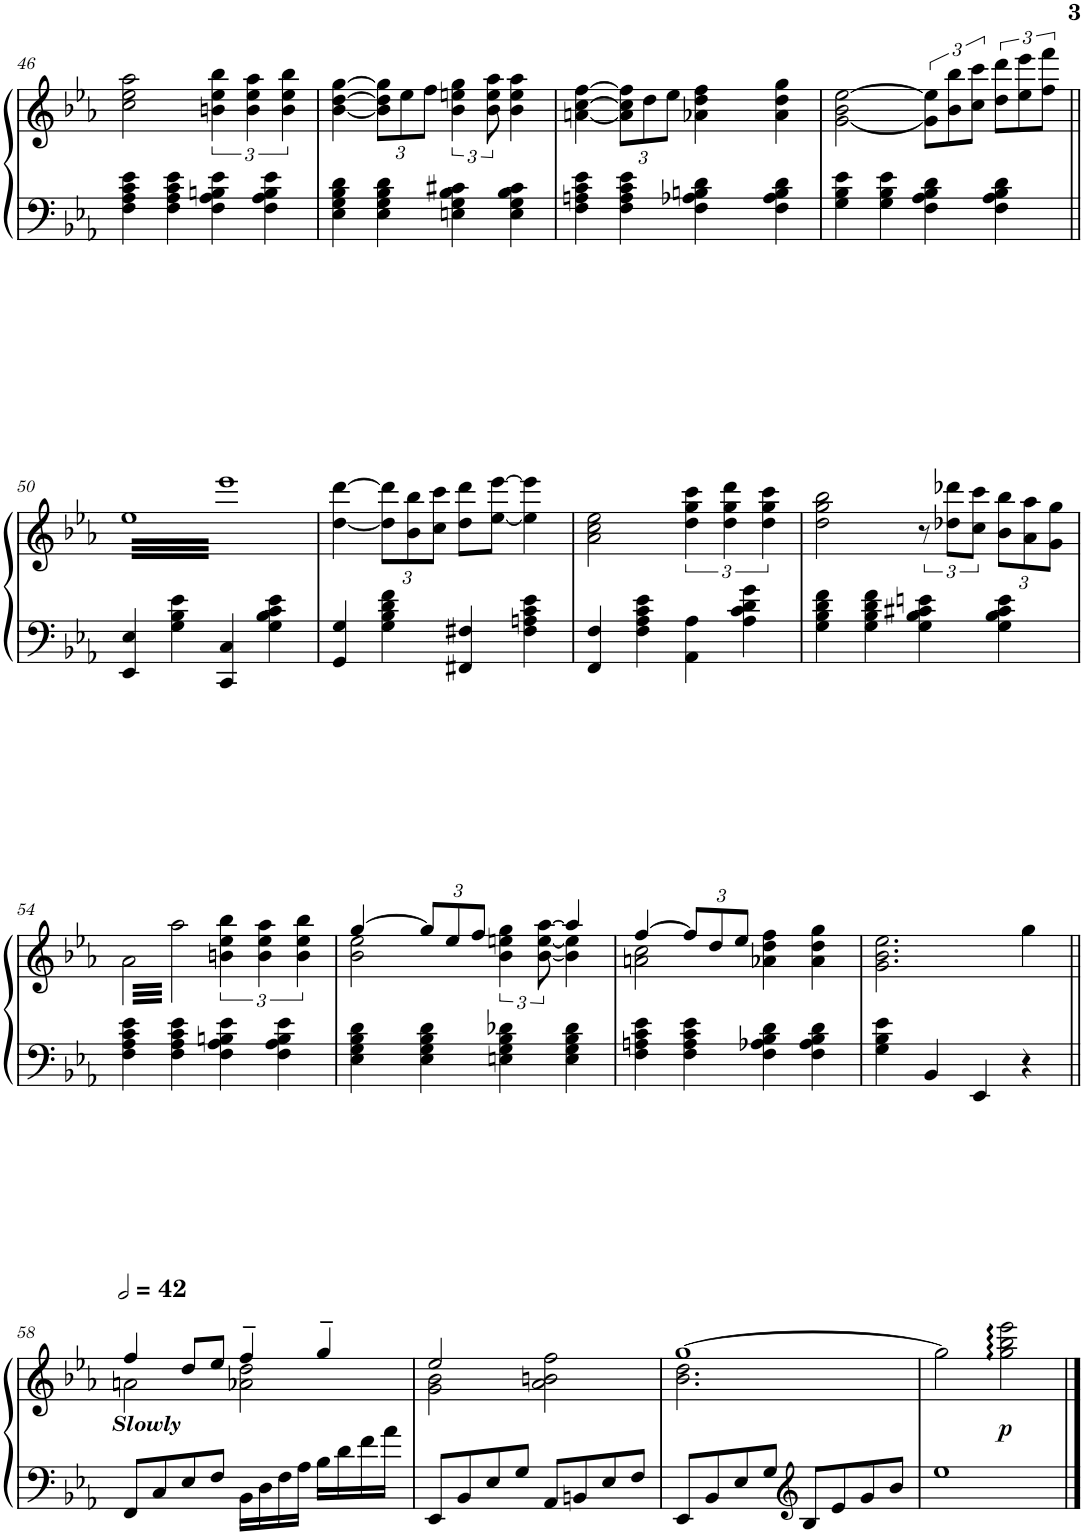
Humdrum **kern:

**kern	**kern	**dynam
*part1	*part1	*part1
*staff2	*staff1	*staff1/2
*I"Piano	*	*
*I'Pno.	*	*
!!LO:PB:g=z
*clefF4	*clefG2	*
*k[b-e-a-]	*k[b-e-a-]	*
*M2/2	*M2/2	*
*met(c|)	*met(c|)	*
=46	=46	=46
4F\ 4A-\ 4c\ 4e-\	2cc\ 2ee-\ 2aa-\	.
4F\ 4A-\ 4c\ 4e-\	.	.
4F\ 4A-\ 4Bn\ 4e-\	6bn\ 6ee-\ 6bb-\	.
.	6b\ 6ee-\ 6aa-\	.
4F\ 4A-\ 4B\ 4e-\	.	.
.	6b\ 6ee-\ 6bb-\	.
=47	=47	=47
4E-\ 4G\ 4B-\ 4d\	[4b-\ [4dd\ [4gg\	.
*	*Xbrackettup	*
4E-\ 4G\ 4B-\ 4d\	12b-\] 12dd\] 12gg\]L	.
.	12ee-\	.
.	12ff\J	.
*	*brackettup	*
4En\ 4G\ 4B-\ 4c#X\	6b-\ 6een\ 6gg\	.
.	12b-\ 12ee\ 12aa-\	.
4E\ 4G\ 4B-\ 4c#\	4b-\ 4ee\ 4aa-\	.
=48	=48	=48
4F\ 4An\ 4c\ 4e-\	[4an\ [4cc\ [4ff\	.
*	*Xbrackettup	*
4F\ 4A\ 4c\ 4e-\	12a\] 12cc\] 12ff\]L	.
.	12dd\	.
.	12ee-\J	.
4F\ 4A-X\ 4Bn\ 4d\	4a-X\ 4dd\ 4ff\	.
4F\ 4A-\ 4B\ 4d\	4a-\ 4dd\ 4gg\	.
=49	=49	=49
4G\ 4B-\ 4e-\	[2g\ 2b-\ [2ee-\	.
4G\ 4B-\ 4e-\	.	.
*	*brackettup	*
4F\ 4A-\ 4B-\ 4d\	12g\] 12ee-\]L	.
.	12b-\ 12bb-\	.
.	12cc\ 12ccc\J	.
4F\ 4A-\ 4B-\ 4d\	12dd\ 12ddd\L	.
.	12ee-\ 12eee-\	.
.	12ff\ 12fff\J	.
!!LO:LB:g=z
=50||	=50||	=50||
*	*tremolo	*
4EE-/ 4E-/	64ee-LLLL	.
.	64eee-	.
.	64ee-	.
.	64eee-	.
.	64ee-	.
.	64eee-	.
.	64ee-	.
.	64eee-	.
.	64ee-	.
.	64eee-	.
.	64ee-	.
.	64eee-	.
.	64ee-	.
.	64eee-	.
.	64ee-	.
.	64eee-	.
4G\ 4B-\ 4e-\	64ee-	.
.	64eee-	.
.	64ee-	.
.	64eee-	.
.	64ee-	.
.	64eee-	.
.	64ee-	.
.	64eee-	.
.	64ee-	.
.	64eee-	.
.	64ee-	.
.	64eee-	.
.	64ee-	.
.	64eee-	.
.	64ee-	.
.	64eee-	.
4CC/ 4C/	64ee-	.
.	64eee-	.
.	64ee-	.
.	64eee-	.
.	64ee-	.
.	64eee-	.
.	64ee-	.
.	64eee-	.
.	64ee-	.
.	64eee-	.
.	64ee-	.
.	64eee-	.
.	64ee-	.
.	64eee-	.
.	64ee-	.
.	64eee-	.
4G\ 4B-\ 4c\ 4e-\	64ee-	.
.	64eee-	.
.	64ee-	.
.	64eee-	.
.	64ee-	.
.	64eee-	.
.	64ee-	.
.	64eee-	.
.	64ee-	.
.	64eee-	.
.	64ee-	.
.	64eee-	.
.	64ee-	.
.	64eee-	.
.	64ee-	.
.	64eee-JJJJ	.
*	*Xtremolo	*
=51	=51	=51
4GG/ 4G/	[<4dd\ [4ddd\	.
.	.	.
.	.	.
.	.	.
.	.	.
.	.	.
.	.	.
.	.	.
.	.	.
.	.	.
.	.	.
.	.	.
.	.	.
.	.	.
.	.	.
.	.	.
*	*Xbrackettup	*
4G\ 4B-\ 4d\ 4f\	12dd\] 12ddd\]L	.
.	.	.
.	.	.
.	.	.
.	.	.
.	.	.
.	12b-\ 12bb-\	.
.	.	.
.	.	.
.	.	.
.	.	.
.	.	.
.	12cc\ 12ccc\J	.
.	.	.
.	.	.
.	.	.
.	.	.
.	.	.
4FF#X/ 4F#X/	8dd\ 8ddd\L	.
.	[8ee-\ [8eee-\J	.
4F#\ 4An\ 4c\ 4e-\	4ee-\] 4eee-\]	.
=52	=52	=52
4FF/ 4F/	2a-\ 2cc\ 2ee-\	.
4F\ 4A-\ 4c\ 4e-\	.	.
*	*brackettup	*
4AA-\ 4A-\	6dd\ 6gg\ 6ccc\	.
.	6dd\ 6gg\ 6ddd\	.
4A-\ 4c\ 4d\ 4g\	.	.
.	6dd\ 6gg\ 6ccc\	.
=53	=53	=53
4G\ 4B-\ 4d\ 4f\	2dd\ 2gg\ 2bb-\	.
4G\ 4B-\ 4d\ 4f\	.	.
4G\ 4B-\ 4c#X\ 4en\	12r	.
.	12dd-X\ 12ddd-X\L	.
.	12cc\ 12ccc\J	.
*	*Xbrackettup	*
4G\ 4B-\ 4c#\ 4e\	12b-\ 12bb-\L	.
.	12a-\ 12aa-\	.
.	12g\ 12gg\J	.
!!LO:LB:g=z
=54	=54	=54
*	*tremolo	*
4F\ 4A-\ 4c\ 4e-\	64a-\LLLL	.
.	64aa-\	.
.	64a-\	.
.	64aa-\	.
.	64a-\	.
.	64aa-\	.
.	64a-\	.
.	64aa-\	.
.	64a-\	.
.	64aa-\	.
.	64a-\	.
.	64aa-\	.
.	64a-\	.
.	64aa-\	.
.	64a-\	.
.	64aa-\	.
4F\ 4A-\ 4c\ 4e-\	64a-\	.
.	64aa-\	.
.	64a-\	.
.	64aa-\	.
.	64a-\	.
.	64aa-\	.
.	64a-\	.
.	64aa-\	.
.	64a-\	.
.	64aa-\	.
.	64a-\	.
.	64aa-\	.
.	64a-\	.
.	64aa-\	.
.	64a-\	.
.	64aa-\JJJJ	.
*	*Xtremolo	*
*	*brackettup	*
4F\ 4A-\ 4Bn\ 4e-\	6bn\ 6ee-\ 6bb-\	.
.	.	.
.	.	.
.	.	.
.	.	.
.	.	.
.	.	.
.	.	.
.	.	.
.	.	.
.	.	.
.	6b\ 6ee-\ 6aa-\	.
.	.	.
.	.	.
.	.	.
.	.	.
.	.	.
4F\ 4A-\ 4B\ 4e-\	.	.
.	6b\ 6ee-\ 6bb-\	.
=55	=55	=55
*	*^	*
4E-\ 4G\ 4B-\ 4d\	[4gg/	2b-\ 2ee-\	.
*	*Xbrackettup	*	*
4E-\ 4G\ 4B-\ 4d\	12gg/L]	.	.
.	12ee-/	.	.
.	12ff/J	.	.
*	*brackettup	*	*
4En\ 4G\ 4B-\ 4d-X\	6b-\ 6een\ 6gg\	4ryy	.
.	[12b-\ [12ee\ [12aa-\	.	.
4E\ 4G\ 4B-\ 4d-\	4aa-/]	4b-\] 4ee\]	.
=56	=56	=56	=56
4F\ 4An\ 4c\ 4e-\	[4ff/	2an\ 2cc\	.
*	*Xbrackettup	*	*
4F\ 4A\ 4c\ 4e-\	12ff/L]	.	.
.	12dd/	.	.
.	12ee-/J	.	.
4F\ 4A-X\ 4B-\ 4d\	4a-X\ 4dd\ 4ff\	2ryy	.
4F\ 4A-\ 4B-\ 4d\	4a-\ 4dd\ 4gg\	.	.
*	*v	*v	*
=57	=57	=57
4G\ 4B-\ 4e-\	2.g\ 2.b-\ 2.ee-\	.
4BB-/	.	.
4EE-/	.	.
4r	4gg\	.
!!LO:LB:g=z
=58||	=58||	=58||
*	*MM84	*
*	*^	*
!	!LO:TX:b:Bi:t=Slowly	!	!
8FF/L	4ff/	2an\	.
8C/	.	.	.
8E-/	8dd/L	.	.
8F/J	8ee-/J	.	.
16BB-\LL	4ff~/	2a-X\ 2dd\	.
16D\	.	.	.
16F\	.	.	.
16A-\JJ	.	.	.
16B-\LL	4gg~/	.	.
16d\	.	.	.
16f\	.	.	.
16a-\JJ	.	.	.
=59	=59	=59	=59
8EE-/L	2ee-/	2g\ 2b-\	.
8BB-/	.	.	.
8E-/	.	.	.
8G/J	.	.	.
8AA-/L	2a-\ 2bn\ 2ff\	2ryy	.
8BBn/	.	.	.
8E-/	.	.	.
8F/J	.	.	.
=60	=60	=60	=60
8EE-/L	[1gg	2.b-\ 2.dd\	.
8BB-/	.	.	.
8E-/	.	.	.
8G/J	.	.	.
*clefG2	*	*	*
8B-/L	.	.	.
8e-/	.	.	.
8g/	.	4ryy	.
8b-/J	.	.	.
*	*v	*v	*
=61	=61	=61
1ee-	2gg\]	.
!	!	!LO:DY:b
.	2gg\ 2bb-\ 2eee-\	p
==	==	==
*-	*-	*-
